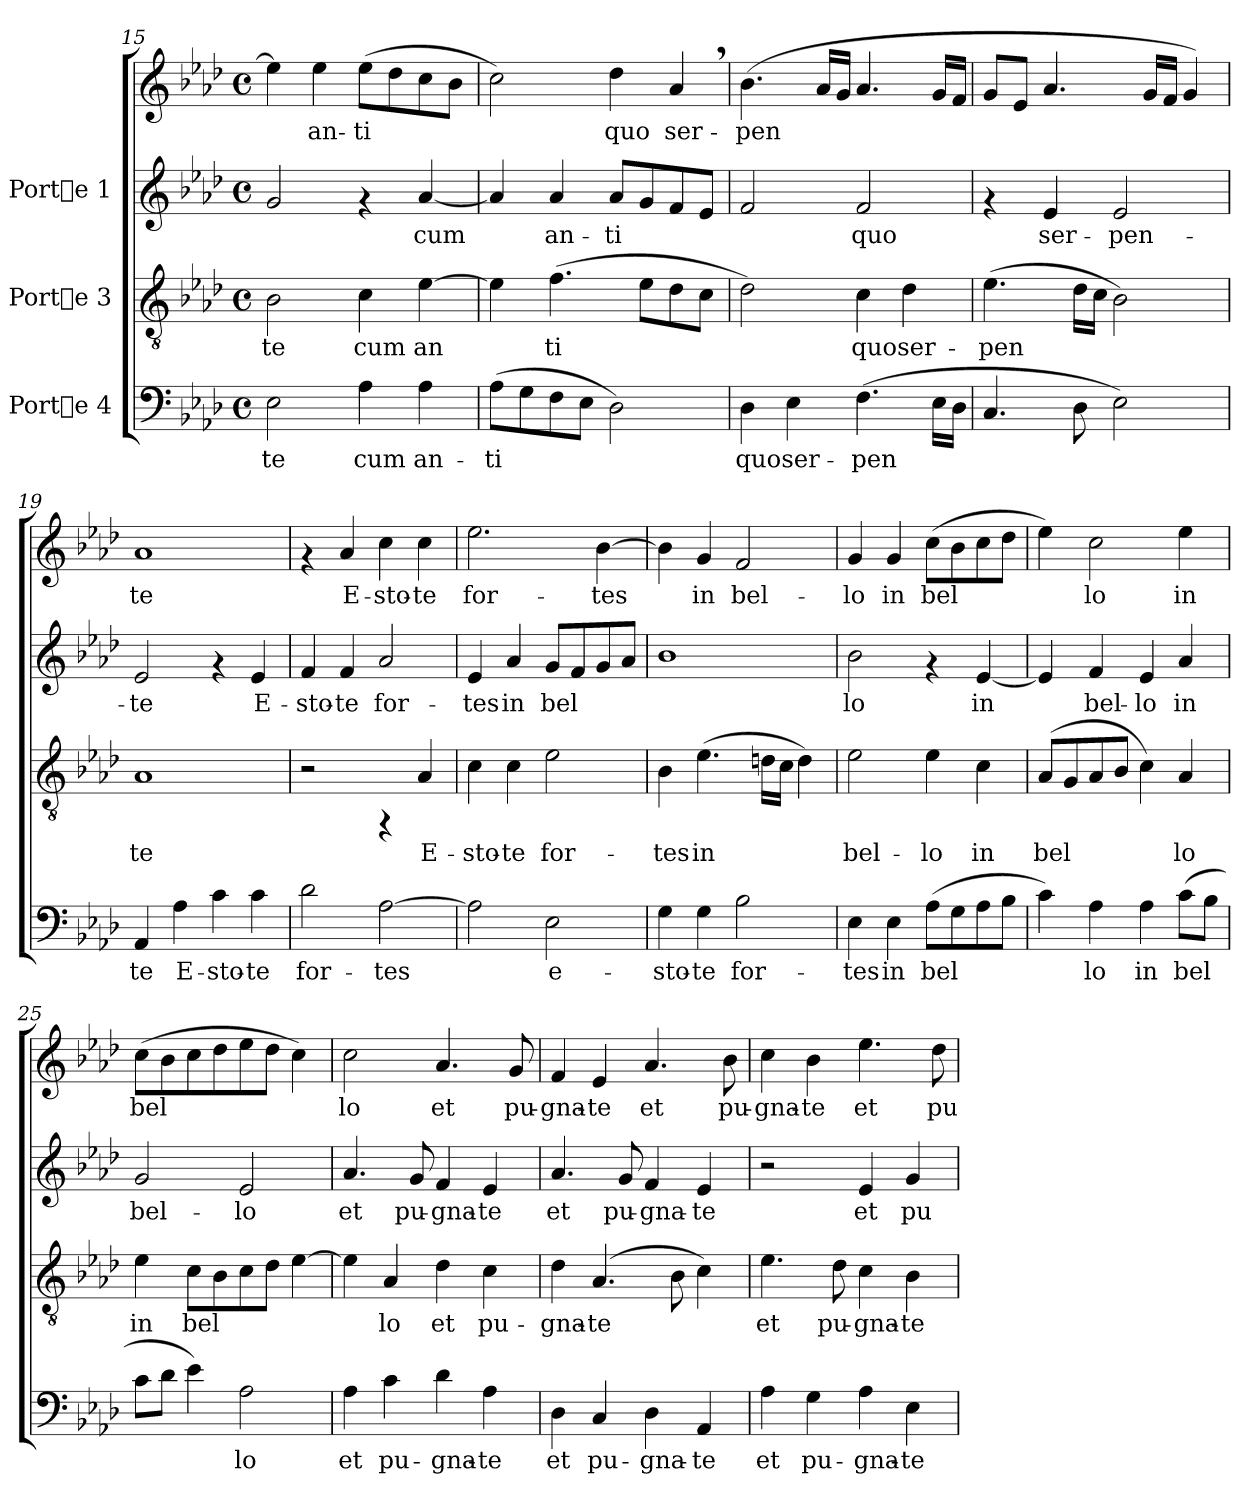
**kern	**text	**kern	**text	**kern	**text	**kern	**text
*part3	*part3	*part2	*part2	*part1	*part1	*part1	*part1
*staff4	*staff4	*staff3	*staff3	*staff2	*staff2	*staff1	*staff1
*I"Porte 4	*	*I"Porte 3	*	*I"Porte 1	*	*	*
*clefF4	*	*clefGv2	*	*clefG2	*	*clefG2	*
*k[b-e-a-d-]	*	*k[b-e-a-d-]	*	*k[b-e-a-d-]	*	*k[b-e-a-d-]	*
*A-:	*	*A-:	*	*A-:	*	*A-:	*
*M4/4	*	*M4/4	*	*M4/4	*	*M4/4	*
*met(c)	*	*met(c)	*	*met(c)	*	*met(c)	*
=15	=15	=15	=15	=15	=15	=15	=15
!	!LO:LY:b:cj	!	!LO:LY:b:cj	!	!LO:LY:b:cj	!	!LO:LY:b:cj
2E-\	-te	2B-\	-te	2g/	-	4ee-\]	.
!	!	!	!	!	!	!	!LO:LY:b:cj
.	.	.	.	.	.	4ee-\	an-
!	!LO:LY:b:cj	!	!LO:LY:b:cj	!	!	!	!LO:LY:b:cj
4A-\	cum	4c\	cum	4rf	.	(>8ee-\L	-ti-
!	!	!	!	!	!	!	!LO:LY:b:cj
.	.	.	.	.	.	8dd-\	--
!	!LO:LY:b:cj	!	!LO:LY:b:cj	!	!LO:LY:b:cj	!	!LO:LY:b:cj
4A-\	an-	[>4e-\	an-	[<4a-/	cum	8cc\	--
!	!	!	!	!	!	!	!LO:LY:b:cj
.	.	.	.	.	.	8b-\J	--
!!LO:PB:g=z
=16	=16	=16	=16	=16	=16	=16	=16
!	!LO:LY:b:cj	!	!LO:LY:b:cj	!	!LO:LY:b:cj	!	!LO:LY:b:cj
(>8A-\L	-ti-	4e-\]	-	4a-/]	-	2cc\)	.
!	!LO:LY:b:cj	!	!	!	!	!	!
8G\	--	.	.	.	.	.	.
!	!LO:LY:b:cj	!	!LO:LY:b:cj	!	!LO:LY:b:cj	!	!
8F\	--	(>4.f\	ti-	4a-/	an-	.	.
!	!LO:LY:b:cj	!	!	!	!	!	!
8E-\J	--	.	.	.	.	.	.
!	!LO:LY:b:cj	!	!	!	!LO:LY:b:cj	!	!LO:LY:b:cj
2D-\)	--	.	.	8a-/L	-ti-	4dd-\	quo
!	!	!	!LO:LY:b:cj	!	!LO:LY:b:cj	!	!
.	.	8e-\L	--	8g/	--	.	.
!	!	!	!LO:LY:b:cj	!	!LO:LY:b:cj	!	!LO:LY:b:cj
.	.	8d-\	--	8f/	--	4a-,</	ser-
!	!	!	!LO:LY:b:cj	!	!LO:LY:b:cj	!	!
.	.	8c\J	--	8e-/J	--	.	.
=17	=17	=17	=17	=17	=17	=17	=17
!	!LO:LY:b:cj	!	!LO:LY:b:cj	!	!LO:LY:b:cj	!	!LO:LY:b:cj
4D-\	-quo	2d-\)	-	2f/	-	(>4.b-\	-pen-
!	!LO:LY:b:cj	!	!	!	!	!	!
4E-\	ser-	.	.	.	.	.	.
!	!	!	!	!	!	!	!LO:LY:b:cj
.	.	.	.	.	.	16a-/L	--
!	!	!	!	!	!	!	!LO:LY:b:cj
.	.	.	.	.	.	16g/J	--
!	!LO:LY:b:cj	!	!LO:LY:b:cj	!	!LO:LY:b:cj	!	!LO:LY:b:cj
(>4.F\	-pen-	4c\	quo	2f/	quo	4.a-/	--
!	!	!	!LO:LY:b:cj	!	!	!	!
.	.	4d-\	ser-	.	.	.	.
!	!LO:LY:b:cj	!	!	!	!	!	!LO:LY:b:cj
16E-\L	--	.	.	.	.	16g/L	--
!	!LO:LY:b:cj	!	!	!	!	!	!LO:LY:b:cj
16D-\J	--	.	.	.	.	16f/J	--
=18	=18	=18	=18	=18	=18	=18	=18
!	!	!	!LO:LY:b:cj	!	!	!	!
4.C/	.	(>4.e-\	-pen-	4rf	.	8g/L	.
.	.	.	.	.	.	8e-/J	.
!	!	!	!	!	!LO:LY:b:cj	!	!
.	.	.	.	4e-/	ser-	4.a-/	.
!	!	!	!LO:LY:b:cj	!	!	!	!
8D-\	.	16d-\L	--	.	.	.	.
!	!	!	!LO:LY:b:cj	!	!	!	!
.	.	16c\J	--	.	.	.	.
!	!	!	!LO:LY:b:cj	!	!LO:LY:b:cj	!	!
2E-\)	.	2B-\)	--	2e-/	-pen-	.	.
.	.	.	.	.	.	16g/L	.
.	.	.	.	.	.	16f/J	.
.	.	.	.	.	.	4g/)	.
=19	=19	=19	=19	=19	=19	=19	=19
!	!LO:LY:b:cj	!	!LO:LY:b:cj	!	!LO:LY:b:cj	!	!LO:LY:b:cj
4AA-/	-te	1A-	-te	2e-/	te	1a-	-te
!	!LO:LY:b:cj	!	!	!	!	!	!
4A-\	E-	.	.	.	.	.	.
!	!LO:LY:b:cj	!	!	!	!	!	!
4c\	-sto-	.	.	4rf	.	.	.
!	!LO:LY:b:cj	!	!	!	!LO:LY:b:cj	!	!
4c\	-te	.	.	4e-/	E-	.	.
=20	=20	=20	=20	=20	=20	=20	=20
!	!LO:LY:b:cj	!	!	!	!LO:LY:b:cj	!	!
2d-\	for-	2r	.	4f/	sto-	4rf	.
!	!	!	!	!	!LO:LY:b:cj	!	!LO:LY:b:cj
.	.	.	.	4f/	-te	4a-/	-E-
!	!LO:LY:b:cj	!	!	!	!LO:LY:b:cj	!	!LO:LY:b:cj
[>2A-\	-tes	4rFF	.	2a-/	for-	4cc\	-sto-
!	!	!	!LO:LY:b:cj	!	!	!	!LO:LY:b:cj
.	.	4A-/	E-	.	.	4cc\	-te
!!LO:LB:g=z
=21	=21	=21	=21	=21	=21	=21	=21
!	!LO:LY:b:cj	!	!LO:LY:b:cj	!	!LO:LY:b:cj	!	!LO:LY:b:cj
2A-\]	.	4c\	-sto-	4e-/	tes	2.ee-\	-for-
!	!	!	!LO:LY:b:cj	!	!LO:LY:b:cj	!	!
.	.	4c\	-te	4a-/	in	.	.
!	!LO:LY:b:cj	!	!LO:LY:b:cj	!	!LO:LY:b:cj	!	!
2E-\	e-	2e-\	for-	8g/L	bel-	.	.
!	!	!	!	!	!LO:LY:b:cj	!	!
.	.	.	.	8f/	--	.	.
!	!	!	!	!	!LO:LY:b:cj	!	!LO:LY:b:cj
.	.	.	.	8g/	--	[>4b-\	-tes
!	!	!	!	!	!LO:LY:b:cj	!	!
.	.	.	.	8a-/J	--	.	.
=22	=22	=22	=22	=22	=22	=22	=22
!	!LO:LY:b:cj	!	!LO:LY:b:cj	!	!	!	!LO:LY:b:cj
4G\	-sto-	4B-\	-tes	1b-	.	4b-\]	-
!	!LO:LY:b:cj	!	!LO:LY:b:cj	!	!	!	!LO:LY:b:cj
4G\	-te	(>4.e-\	in	.	.	4g/	in
!	!LO:LY:b:cj	!	!	!	!	!	!LO:LY:b:cj
2B-\	for-	.	.	.	.	2f/	bel-
!	!	!	!LO:LY:b:cj	!	!	!	!
.	.	16dn\L	.	.	.	.	.
!	!	!	!LO:LY:b:cj	!	!	!	!
.	.	16c\J	.	.	.	.	.
!	!	!	!LO:LY:b:cj	!	!	!	!
.	.	4d\)	.	.	.	.	.
=23	=23	=23	=23	=23	=23	=23	=23
!	!LO:LY:b:cj	!	!LO:LY:b:cj	!	!LO:LY:b:cj	!	!LO:LY:b:cj
4E-\	-tes	2e-\	bel-	2b-\	-lo	4g/	-lo
!	!LO:LY:b:cj	!	!	!	!	!	!LO:LY:b:cj
4E-\	in	.	.	.	.	4g/	in
!	!LO:LY:b:cj	!	!LO:LY:b:cj	!	!	!	!LO:LY:b:cj
(>8A-\L	bel-	4e-\	-lo	4rf	.	(>8cc\L	bel-
!	!LO:LY:b:cj	!	!	!	!	!	!LO:LY:b:cj
8G\	--	.	.	.	.	8b-\	--
!	!LO:LY:b:cj	!	!LO:LY:b:cj	!	!LO:LY:b:cj	!	!LO:LY:b:cj
8A-\	--	4c\	in	[<4e-/	in	8cc\	--
!	!LO:LY:b:cj	!	!	!	!	!	!LO:LY:b:cj
8B-\J	--	.	.	.	.	8dd-\J	--
=24	=24	=24	=24	=24	=24	=24	=24
!	!LO:LY:b:cj	!	!LO:LY:b:cj	!	!LO:LY:b:cj	!	!LO:LY:b:cj
4c\)	-	(>8A-/L	bel-	4e-/]	.	4ee-\)	.
!	!	!	!LO:LY:b:cj	!	!	!	!
.	.	8G/	-	.	.	.	.
!	!LO:LY:b:cj	!	!LO:LY:b:cj	!	!LO:LY:b:cj	!	!LO:LY:b:cj
4A-\	lo	8A-/	.	4f/	bel-	2cc\	lo
!	!	!	!LO:LY:b:cj	!	!	!	!
.	.	8B-/J	.	.	.	.	.
!	!LO:LY:b:cj	!	!LO:LY:b:cj	!	!LO:LY:b:cj	!	!
4A-\	in	4c\)	.	4e-/	-lo	.	.
!	!LO:LY:b:cj	!	!LO:LY:b:cj	!	!LO:LY:b:cj	!	!LO:LY:b:cj
(>8c\L	bel-	4A-/	lo	4a-/	in	4ee-\	in
!	!LO:LY:b:cj	!	!	!	!	!	!
8B-\J	--	.	.	.	.	.	.
=25	=25	=25	=25	=25	=25	=25	=25
!	!LO:LY:b:cj	!	!LO:LY:b:cj	!	!LO:LY:b:cj	!	!LO:LY:b:cj
8c\L	-	4e-\	in	2g/	-bel-	(>8cc\L	bel-
!	!LO:LY:b:cj	!	!	!	!	!	!LO:LY:b:cj
8d-\J	.	.	.	.	.	8b-\	--
!	!LO:LY:b:cj	!	!LO:LY:b:cj	!	!	!	!LO:LY:b:cj
4e-\)	.	8c\L	bel-	.	.	8cc\	--
!	!	!	!LO:LY:b:cj	!	!	!	!LO:LY:b:cj
.	.	8B-\	--	.	.	8dd-\	--
!	!LO:LY:b:cj	!	!LO:LY:b:cj	!	!LO:LY:b:cj	!	!LO:LY:b:cj
2A-\	lo	8c\	--	2e-/	-lo	8ee-\	--
!	!	!	!LO:LY:b:cj	!	!	!	!LO:LY:b:cj
.	.	8d-\J	--	.	.	8dd-\J	--
!	!	!	!LO:LY:b:cj	!	!	!	!LO:LY:b:cj
.	.	[>4e-\	--	.	.	4cc\)	--
!!LO:LB:g=z
=26	=26	=26	=26	=26	=26	=26	=26
!	!LO:LY:b:cj	!	!LO:LY:b:cj	!	!LO:LY:b:cj	!	!LO:LY:b:cj
4A-\	et	4e-\]	-	4.a-/	-et	2cc\	lo
!	!LO:LY:b:cj	!	!LO:LY:b:cj	!	!	!	!
4c\	pu-	4A-/	lo	.	.	.	.
!	!	!	!	!	!LO:LY:b:cj	!	!
.	.	.	.	8g/	pu-	.	.
!	!LO:LY:b:cj	!	!LO:LY:b:cj	!	!LO:LY:b:cj	!	!LO:LY:b:cj
4d-\	-gna-	4d-\	et	4f/	-gna-	4.a-/	et
!	!LO:LY:b:cj	!	!LO:LY:b:cj	!	!LO:LY:b:cj	!	!
4A-\	-te	4c\	pu-	4e-/	-te	.	.
!	!	!	!	!	!	!	!LO:LY:b:cj
.	.	.	.	.	.	8g/	pu-
=27	=27	=27	=27	=27	=27	=27	=27
!	!LO:LY:b:cj	!	!LO:LY:b:cj	!	!LO:LY:b:cj	!	!LO:LY:b:cj
4D-\	et	4d-\	-gna-	4.a-/	-et	4f/	gna-
!	!LO:LY:b:cj	!	!LO:LY:b:cj	!	!	!	!LO:LY:b:cj
4C/	pu-	(>4.A-/	-te	.	.	4e-/	-te
!	!	!	!	!	!LO:LY:b:cj	!	!
.	.	.	.	8g/	pu-	.	.
!	!LO:LY:b:cj	!	!	!	!LO:LY:b:cj	!	!LO:LY:b:cj
4D-\	-gna-	.	.	4f/	-gna-	4.a-/	et
!	!	!	!LO:LY:b:cj	!	!	!	!
.	.	8B-\	.	.	.	.	.
!	!LO:LY:b:cj	!	!LO:LY:b:cj	!	!LO:LY:b:cj	!	!
4AA-/	-te	4c\)	.	4e-/	-te	.	.
!	!	!	!	!	!	!	!LO:LY:b:cj
.	.	.	.	.	.	8b-\	pu-
=28	=28	=28	=28	=28	=28	=28	=28
!	!LO:LY:b:cj	!	!LO:LY:b:cj	!	!	!	!LO:LY:b:cj
4A-\	et	4.e-\	et	2r	.	4cc\	gna-
!	!LO:LY:b:cj	!	!	!	!	!	!LO:LY:b:cj
4G\	pu-	.	.	.	.	4b-\	-te
!	!	!	!LO:LY:b:cj	!	!	!	!
.	.	8d-\	pu-	.	.	.	.
!	!LO:LY:b:cj	!	!LO:LY:b:cj	!	!LO:LY:b:cj	!	!LO:LY:b:cj
4A-\	-gna-	4c\	-gna-	4e-/	-et	4.ee-\	et
!	!LO:LY:b:cj	!	!LO:LY:b:cj	!	!LO:LY:b:cj	!	!
4E-\	-te	4B-\	-te	4g/	pu-	.	.
!	!	!	!	!	!	!	!LO:LY:b:cj
.	.	.	.	.	.	8dd-\	pu-
=	=	=	=	=	=	=	=
*-	*-	*-	*-	*-	*-	*-	*-
